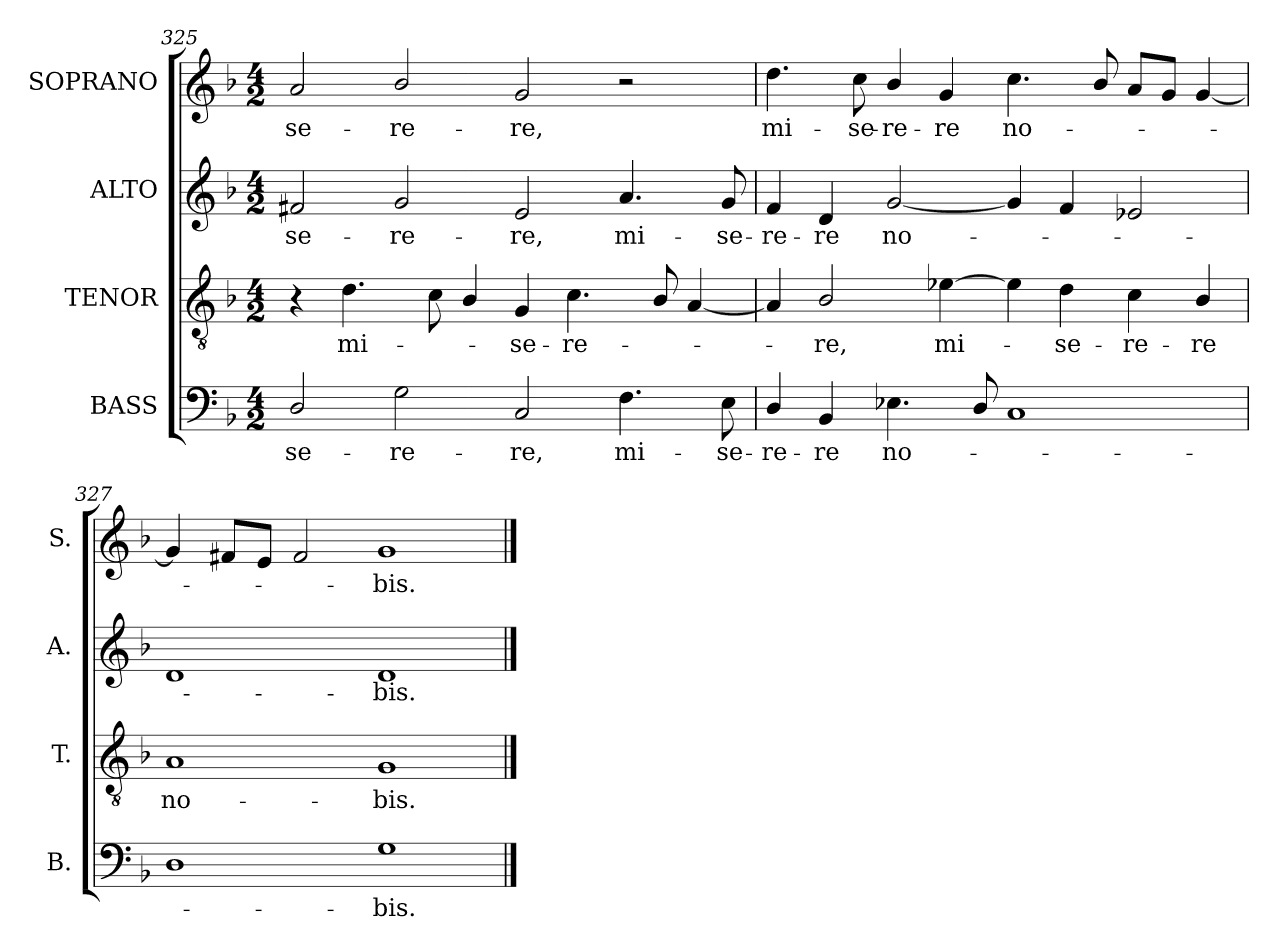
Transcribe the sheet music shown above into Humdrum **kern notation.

**kern	**text	**kern	**text	**kern	**text	**kern	**text
*part4	*part4	*part3	*part3	*part2	*part2	*part1	*part1
*staff4	*staff4	*staff3	*staff3	*staff2	*staff2	*staff1	*staff1
*I"BASS	*	*I"TENOR	*	*I"ALTO	*	*I"SOPRANO	*
*I'B.	*	*I'T.	*	*I'A.	*	*I'S.	*
*clefF4	*	*clefGv2	*	*clefG2	*	*clefG2	*
*	*	*ITrd7c12	*	*	*	*	*
*k[b-]	*	*k[b-]	*	*k[b-]	*	*k[b-]	*
*F:	*	*F:	*	*F:	*	*F:	*
*M4/2	*	*M4/2	*	*M4/2	*	*M4/2	*
=325	=325	=325	=325	=325	=325	=325	=325
!	!LO:LY:b:color=#000000	!	!	!	!	!	!
!	!	!	!	!	!LO:LY:b:color=#000000	!	!
!	!	!	!	!	!	!	!LO:LY:b:color=#000000
2Di/	-se-	4r	.	2f#Xi/	-se-	2ai/	-se-
!	!	!	!LO:LY:b:color=#000000	!	!	!	!
.	.	4.Di\	mi-	.	.	.	.
!	!LO:LY:b:color=#000000	!	!	!	!	!	!
!	!	!	!	!	!LO:LY:b:color=#000000	!	!
!	!	!	!	!	!	!	!LO:LY:b:color=#000000
2Gi\	-re-	.	.	2gi/	-re-	2b-i/	-re-
.	.	8Ci\	.	.	.	.	.
.	.	4BB-i/	.	.	.	.	.
!	!LO:LY:b:color=#000000	!	!	!	!	!	!
!	!	!	!LO:LY:b:color=#000000	!	!	!	!
!	!	!	!	!	!LO:LY:b:color=#000000	!	!
!	!	!	!	!	!	!	!LO:LY:b:color=#000000
2Ci/	-re,	4GGi/	-se-	2ei/	-re,	2gi/	-re,
!	!	!	!LO:LY:b:color=#000000	!	!	!	!
.	.	4.Ci\	-re-	.	.	.	.
!	!LO:LY:b:color=#000000	!	!	!	!	!	!
!	!	!	!	!	!LO:LY:b:color=#000000	!	!
4.Fi\	mi-	.	.	4.ai/	mi-	2r	.
.	.	8BB-i/	.	.	.	.	.
.	.	[4AAi/	.	.	.	.	.
!	!LO:LY:b:color=#000000	!	!	!	!	!	!
!	!	!	!	!	!LO:LY:b:color=#000000	!	!
8Ei\	-se-	.	.	8gi/	-se-	.	.
!!LO:LB:g=z
=326	=326	=326	=326	=326	=326	=326	=326
!	!LO:LY:b:color=#000000	!	!	!	!	!	!
!	!	!	!	!	!LO:LY:b:color=#000000	!	!
!	!	!	!	!	!	!	!LO:LY:b:color=#000000
4Di/	-re-	4AAi/]	.	4fi/	-re-	4.ddi\	mi-
!	!LO:LY:b:color=#000000	!	!	!	!	!	!
!	!	!	!LO:LY:b:color=#000000	!	!	!	!
!	!	!	!	!	!LO:LY:b:color=#000000	!	!
4BB-i/	-re	2BB-i/	-re,	4di/	-re	.	.
!	!	!	!	!	!	!	!LO:LY:b:color=#000000
.	.	.	.	.	.	8cci\	-se-
!	!LO:LY:b:color=#000000	!	!	!	!	!	!
!	!	!	!	!	!LO:LY:b:color=#000000	!	!
!	!	!	!	!	!	!	!LO:LY:b:color=#000000
4.E-Xi\	no-	.	.	[2gi/	no-	4b-i/	-re-
!	!	!	!LO:LY:b:color=#000000	!	!	!	!
!	!	!	!	!	!	!	!LO:LY:b:color=#000000
.	.	[4E-Xi\	mi-	.	.	4gi/	-re
8Di/	.	.	.	.	.	.	.
!	!	!	!	!	!	!	!LO:LY:b:color=#000000
1Ci	.	4E-i\]	.	4gi/]	.	4.cci\	no-
!	!	!	!LO:LY:b:color=#000000	!	!	!	!
.	.	4Di\	-se-	4fi/	.	.	.
.	.	.	.	.	.	8b-i/	.
!	!	!	!LO:LY:b:color=#000000	!	!	!	!
.	.	4Ci\	-re-	2e-Xi/	.	8ai/L	.
.	.	.	.	.	.	8gi/J	.
!	!	!	!LO:LY:b:color=#000000	!	!	!	!
.	.	4BB-i/	-re	.	.	[4gi/	.
=327	=327	=327	=327	=327	=327	=327	=327
!	!	!	!LO:LY:b:color=#000000	!	!	!	!
1Di	.	1AAi	no-	1di	.	4gi/]	.
.	.	.	.	.	.	8f#Xi/L	.
.	.	.	.	.	.	8ei/J	.
.	.	.	.	.	.	2f#i/	.
!	!LO:LY:b:color=#000000	!	!	!	!	!	!
!	!	!	!LO:LY:b:color=#000000	!	!	!	!
!	!	!	!	!	!LO:LY:b:color=#000000	!	!
!	!	!	!	!	!	!	!LO:LY:b:color=#000000
1Gi	-bis.	1GGi	-bis.	1di	-bis.	1gi	-bis.
==	==	==	==	==	==	==	==
*-	*-	*-	*-	*-	*-	*-	*-
